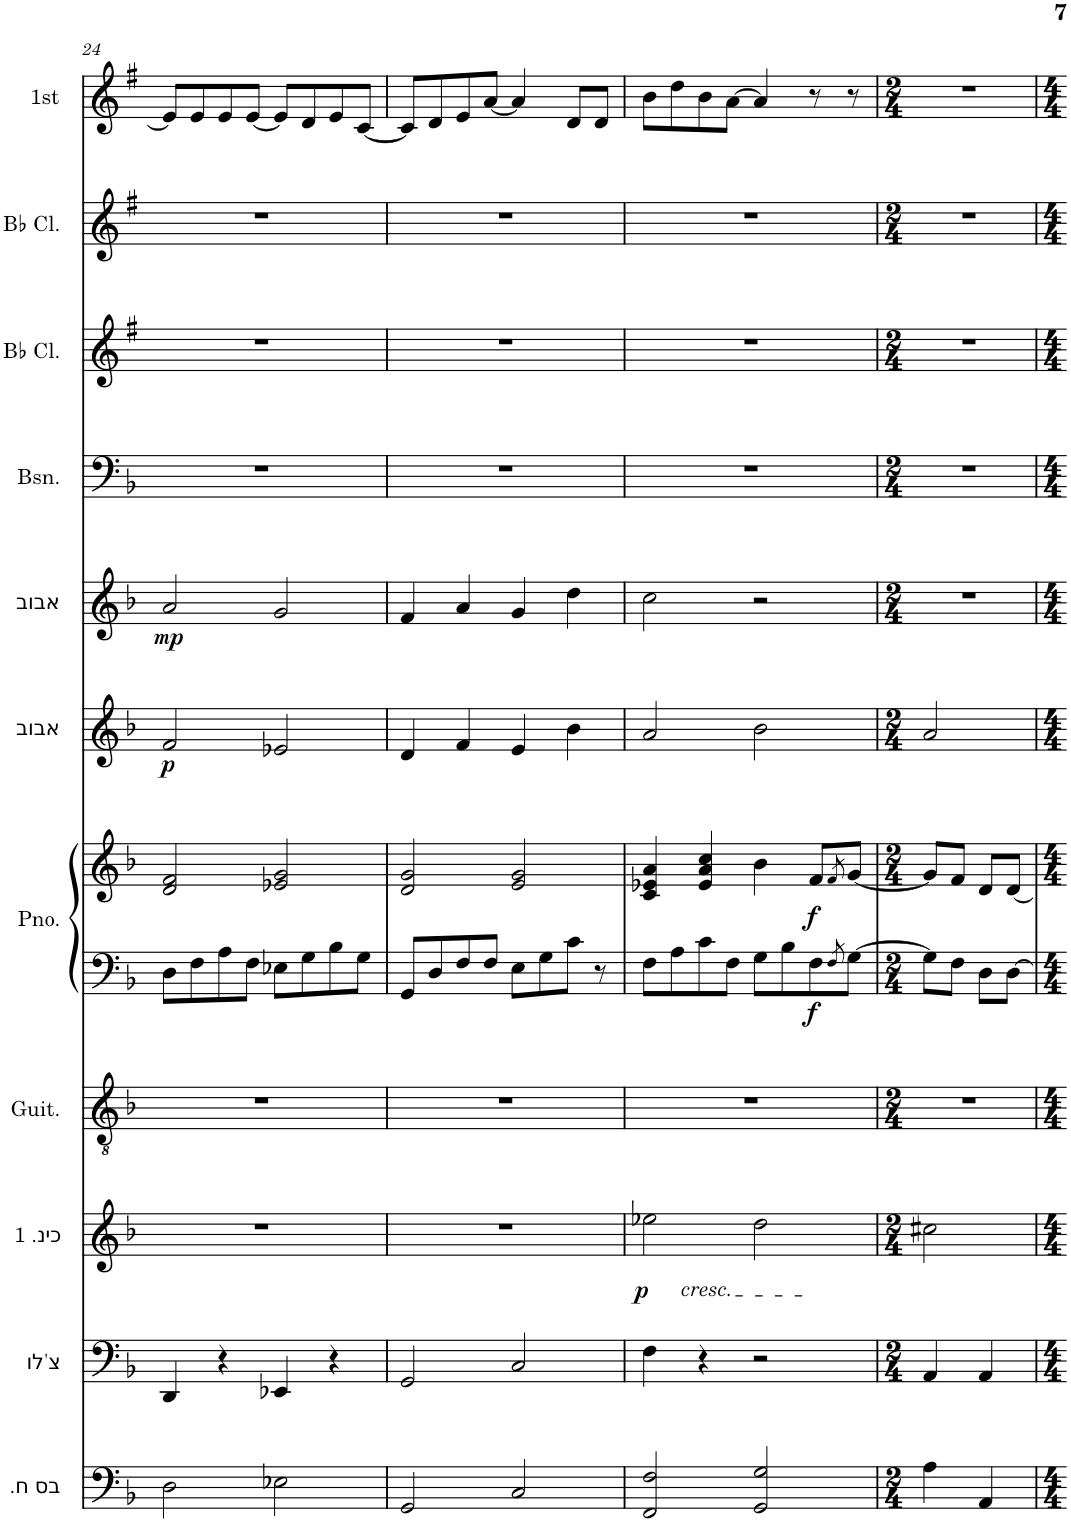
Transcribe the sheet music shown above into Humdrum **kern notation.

**kern	**kern	**kern	**dynam	**kern	**kern	**kern	**dynam	**kern	**dynam	**kern	**dynam	**kern	**kern	**kern	**kern
*part11	*part10	*part9	*part9	*part8	*part7	*part7	*part7	*part6	*part6	*part5	*part5	*part4	*part3	*part2	*part1
*staff12	*staff11	*staff10	*staff10	*staff9	*staff8	*staff7	*staff7/8	*staff6	*staff6	*staff5	*staff5	*staff4	*staff3	*staff2	*staff1
*I"בס חשמלית	*I"צ'לו	*I"כינור 1	*	*I"גיטרה קלאסית	*I"פסנתר	*	*	*I"אבוב	*	*I"אבוב	*	*I"באסון	*I"קלרינט בסי במול	*I"קלרינט בסי במול	*I"voice 1
!!LO:PB:g=z
*clefF4	*clefF4	*clefG2	*	*clefGv2	*clefF4	*clefG2	*	*clefG2	*	*clefG2	*	*clefF4	*clefG2	*clefG2	*clefG2
*Trd7c12	*	*	*	*	*	*	*	*	*	*	*	*	*Trd1c2	*Trd1c2	*Trd8c14
*k[b-]	*k[b-]	*k[b-]	*	*k[b-]	*k[b-]	*k[b-]	*	*k[b-]	*	*k[b-]	*	*k[b-]	*k[f#]	*k[f#]	*k[f#]
*M4/4	*M4/4	*M4/4	*	*M4/4	*M4/4	*M4/4	*	*M4/4	*	*M4/4	*	*M4/4	*M4/4	*M4/4	*M4/4
=24	=24	=24	=24	=24	=24	=24	=24	=24	=24	=24	=24	=24	=24	=24	=24
!	!	!	!	!	!	!	!	!	!LO:DY:b	!	!LO:DY:b	!	!	!	!
2D\	4DD/	1r	.	1r	8D\L	2d/ 2f/	.	2f/	p	2a/	mp	1r	1r	1r	8e/L]
.	.	.	.	.	8F\	.	.	.	.	.	.	.	.	.	8e/
.	4r	.	.	.	8A\	.	.	.	.	.	.	.	.	.	8e/
.	.	.	.	.	8F\J	.	.	.	.	.	.	.	.	.	[8e/J
2E-X\	4EE-X/	.	.	.	8E-X\L	2e-X/ 2g/	.	2e-X/	.	2g/	.	.	.	.	8e/L]
.	.	.	.	.	8G\	.	.	.	.	.	.	.	.	.	8d/
.	4r	.	.	.	8B-\	.	.	.	.	.	.	.	.	.	8e/
.	.	.	.	.	8G\J	.	.	.	.	.	.	.	.	.	[8c/J
=25	=25	=25	=25	=25	=25	=25	=25	=25	=25	=25	=25	=25	=25	=25	=25
2GG/	2GG/	1r	.	1r	8GG/L	2d/ 2g/	.	4d/	.	4f/	.	1r	1r	1r	8c/L]
.	.	.	.	.	8D/	.	.	.	.	.	.	.	.	.	8d/
.	.	.	.	.	8F/	.	.	4f/	.	4a/	.	.	.	.	8e/
.	.	.	.	.	8F/J	.	.	.	.	.	.	.	.	.	[8a/J
2C/	2C/	.	.	.	8E\L	2e/ 2g/	.	4e/	.	4g/	.	.	.	.	4a/]
.	.	.	.	.	8G\	.	.	.	.	.	.	.	.	.	.
.	.	.	.	.	8c\J	.	.	4b-\	.	4dd\	.	.	.	.	8d/L
.	.	.	.	.	8r	.	.	.	.	.	.	.	.	.	8d/J
=26	=26	=26	=26	=26	=26	=26	=26	=26	=26	=26	=26	=26	=26	=26	=26
!	!	!LO:TX:b:i:t=cresc.	!	!	!	!	!	!	!	!	!	!	!	!	!
!	!	!	!LO:DY:b	!	!	!	!	!	!	!	!	!	!	!	!
2FF/ 2F/	4F\	2ee-X\	p	1r	8F\L	4c/ 4e-X/ 4a/	.	2a/	.	2cc\	.	1r	1r	1r	8b\L
.	.	.	.	.	8A\	.	.	.	.	.	.	.	.	.	8dd\
.	4r	.	.	.	8c\	4e-/ 4a/ 4cc/	.	.	.	.	.	.	.	.	8b\
.	.	.	.	.	8F\J	.	.	.	.	.	.	.	.	.	[8a\J
2GG/ 2G/	2r	2dd\	.	.	8G\L	4b-\	.	2b-\	.	2r	.	.	.	.	4a/]
.	.	.	.	.	8B-\	.	.	.	.	.	.	.	.	.	.
!	!	!	!	!	!	!	!LO:DY:b=2	!	!	!	!	!	!	!	!
!	!	!	!	!	!	!	!LO:DY:n=1:b	!	!	!	!	!	!	!	!
.	.	.	.	.	8F\	8f/L	f f	.	.	.	.	.	.	.	8r
.	.	.	.	.	8qF/	8qf/	.	.	.	.	.	.	.	.	.
.	.	.	.	.	[8G\J	[8g/J	.	.	.	.	.	.	.	.	8r
=27	=27	=27	=27	=27	=27	=27	=27	=27	=27	=27	=27	=27	=27	=27	=27
*M2/4	*M2/4	*M2/4	*	*M2/4	*M2/4	*M2/4	*	*M2/4	*	*M2/4	*	*M2/4	*M2/4	*M2/4	*M2/4
4A\	4AA/	2cc#X\	.	2r	8G\L]	8g/L]	.	2a/	.	2r	.	2r	2r	2r	2r
.	.	.	.	.	8F\J	8f/J	.	.	.	.	.	.	.	.	.
4AA/	4AA/	.	.	.	8D\L	8d/L	.	.	.	.	.	.	.	.	.
.	.	.	.	.	[8D\J	[8d/J	.	.	.	.	.	.	.	.	.
=	=	=	=	=	=	=	=	=	=	=	=	=	=	=	=
*-	*-	*-	*-	*-	*-	*-	*-	*-	*-	*-	*-	*-	*-	*-	*-
